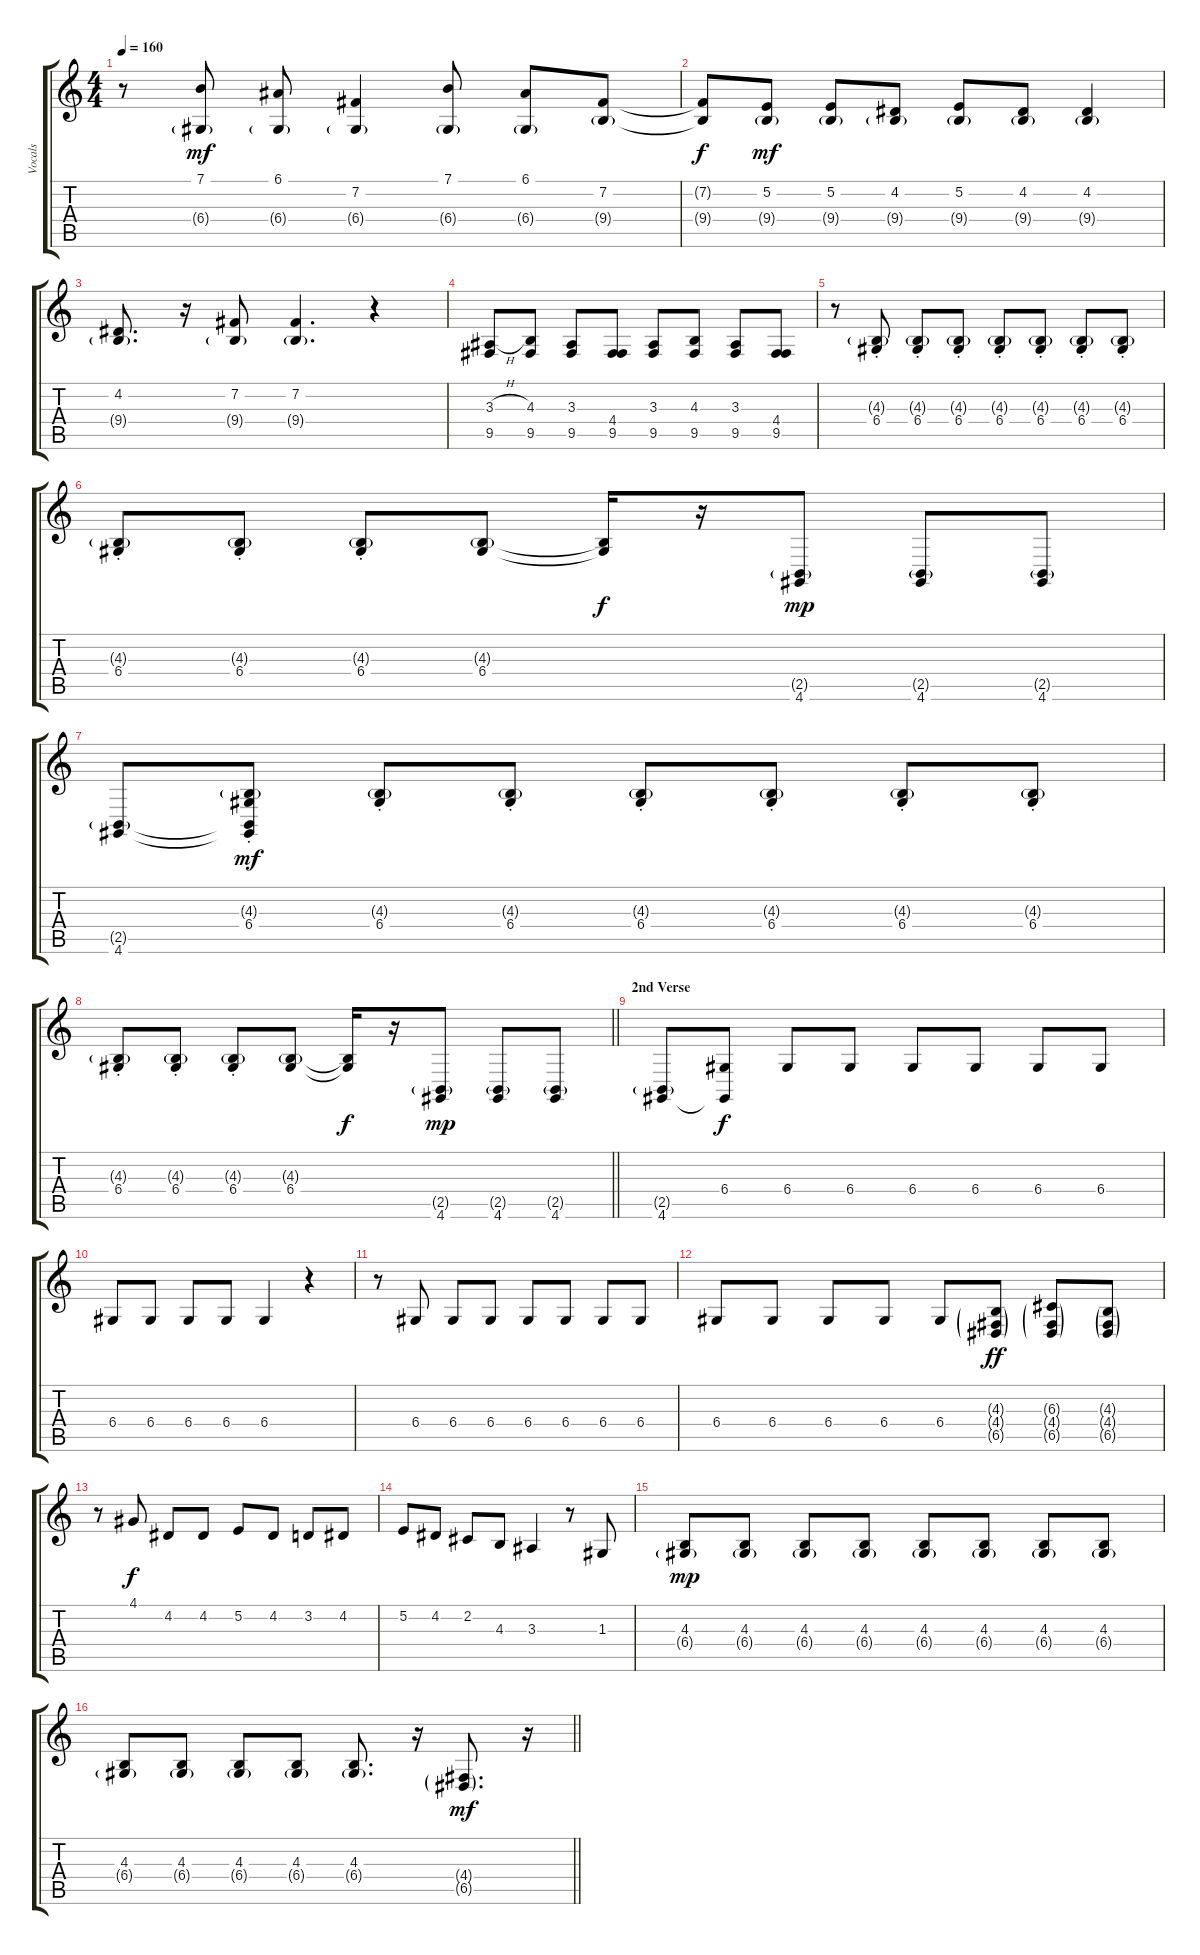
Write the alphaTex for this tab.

\track ("Vocals" "Vocals") {instrument bassoon}
\staff {score tabs}
\tuning (E4 B3 G3 D3 A2 E2) {hide}
\ts (4 4)
\tempo 160
\clef g2
\ks c
r.8{dy mf} (7.1 6.4{g}).8 (6.1 6.4{g}).8 (7.2 6.4{g}).4 (7.1 6.4{g}).8 (6.1 6.4{g}).8 (7.2 9.4{g}).8 |
(7.2{t} 9.4{t}).8{dy f} (5.2 9.4{g}).8{dy mf} (5.2 9.4{g}).8 (4.2 9.4{g}).8 (5.2 9.4{g}).8 (4.2 9.4{g}).8 (4.2 9.4{g}).4 |
(4.2 9.4{g}).8{d} r.16 (7.2 9.4{g}).8 (7.2 9.4{g}).4{d} r.4 |
(3.3{h} 9.5).8 (4.3 9.5).8 (3.3 9.5).8 (4.4 9.5).8 (3.3 9.5).8 (4.3 9.5).8 (3.3 9.5).8 (4.4 9.5).8 |
r.8 (4.3{g st} 6.4{st}).8 (4.3{g st} 6.4{st}).8 (4.3{g st} 6.4{st}).8 (4.3{g st} 6.4{st}).8 (4.3{g st} 6.4{st}).8 (4.3{g st} 6.4).8 (4.3{g st} 6.4{st}).8 |
(4.3{g st} 6.4{st}).8 (4.3{g st} 6.4{st}).8 (4.3{g st} 6.4{st}).8 (4.3{g} 6.4).8 (4.3{t} 6.4{t}).16{dy f} r.16 (2.5{g} 4.6).8{dy mp} (2.5{g} 4.6).8 (2.5{g} 4.6).8 |
(2.5{g} 4.6).8 (4.3{g st} 6.4{st} 2.5{t} 4.6{t}).8{dy mf} (4.3{g st} 6.4{st}).8 (4.3{g st} 6.4{st}).8 (4.3{g st} 6.4{st}).8 (4.3{g st} 6.4{st}).8 (4.3{g st} 6.4).8 (4.3{g st} 6.4{st}).8 |
\barLineRight lightlight
(4.3{g st} 6.4{st}).8 (4.3{g st} 6.4{st}).8 (4.3{g st} 6.4{st}).8 (4.3{g} 6.4).8 (4.3{t} 6.4{t}).16{dy f} r.16 (2.5{g} 4.6).8{dy mp} (2.5{g} 4.6).8 (2.5{g} 4.6).8 |
\section ("" "2nd Verse")
(2.5{g} 4.6).8 (6.4 4.6{t}).8{dy f volume 14 instrument altosax} 6.4.8 6.4.8 6.4.8 6.4.8 6.4.8 6.4.8 |
6.4.8 6.4.8 6.4.8 6.4.8 6.4.4 r.4 |
r.8 6.4.8 6.4.8 6.4.8 6.4.8 6.4.8 6.4.8 6.4.8 |
6.4.8 6.4.8 6.4.8 6.4.8 6.4.8 (4.3{g} 4.4{g} 6.5{g}).8{dy ff} (6.3{g} 4.4{g} 6.5{g}).8 (4.3{g} 4.4{g} 6.5{g}).8 |
r.8{instrument oboe} 4.1.8{dy f} 4.2.8 4.2.8 5.2.8 4.2.8 3.2.8 4.2.8 |
5.2.8 4.2.8 2.2.8 4.3.8 3.3.4 r.8 1.3.8 |
(4.3 6.4{g}).8{dy mp} (4.3 6.4{g}).8 (4.3 6.4{g}).8 (4.3 6.4{g}).8 (4.3 6.4{g}).8 (4.3 6.4{g}).8 (4.3 6.4{g}).8 (4.3 6.4{g}).8 |
\barLineRight lightlight
(4.3 6.4{g}).8 (4.3 6.4{g}).8 (4.3 6.4{g}).8 (4.3 6.4{g}).8 (4.3 6.4{g}).8{d} r.16 (4.4{g} 6.5{g}).8{d dy mf} r.16
